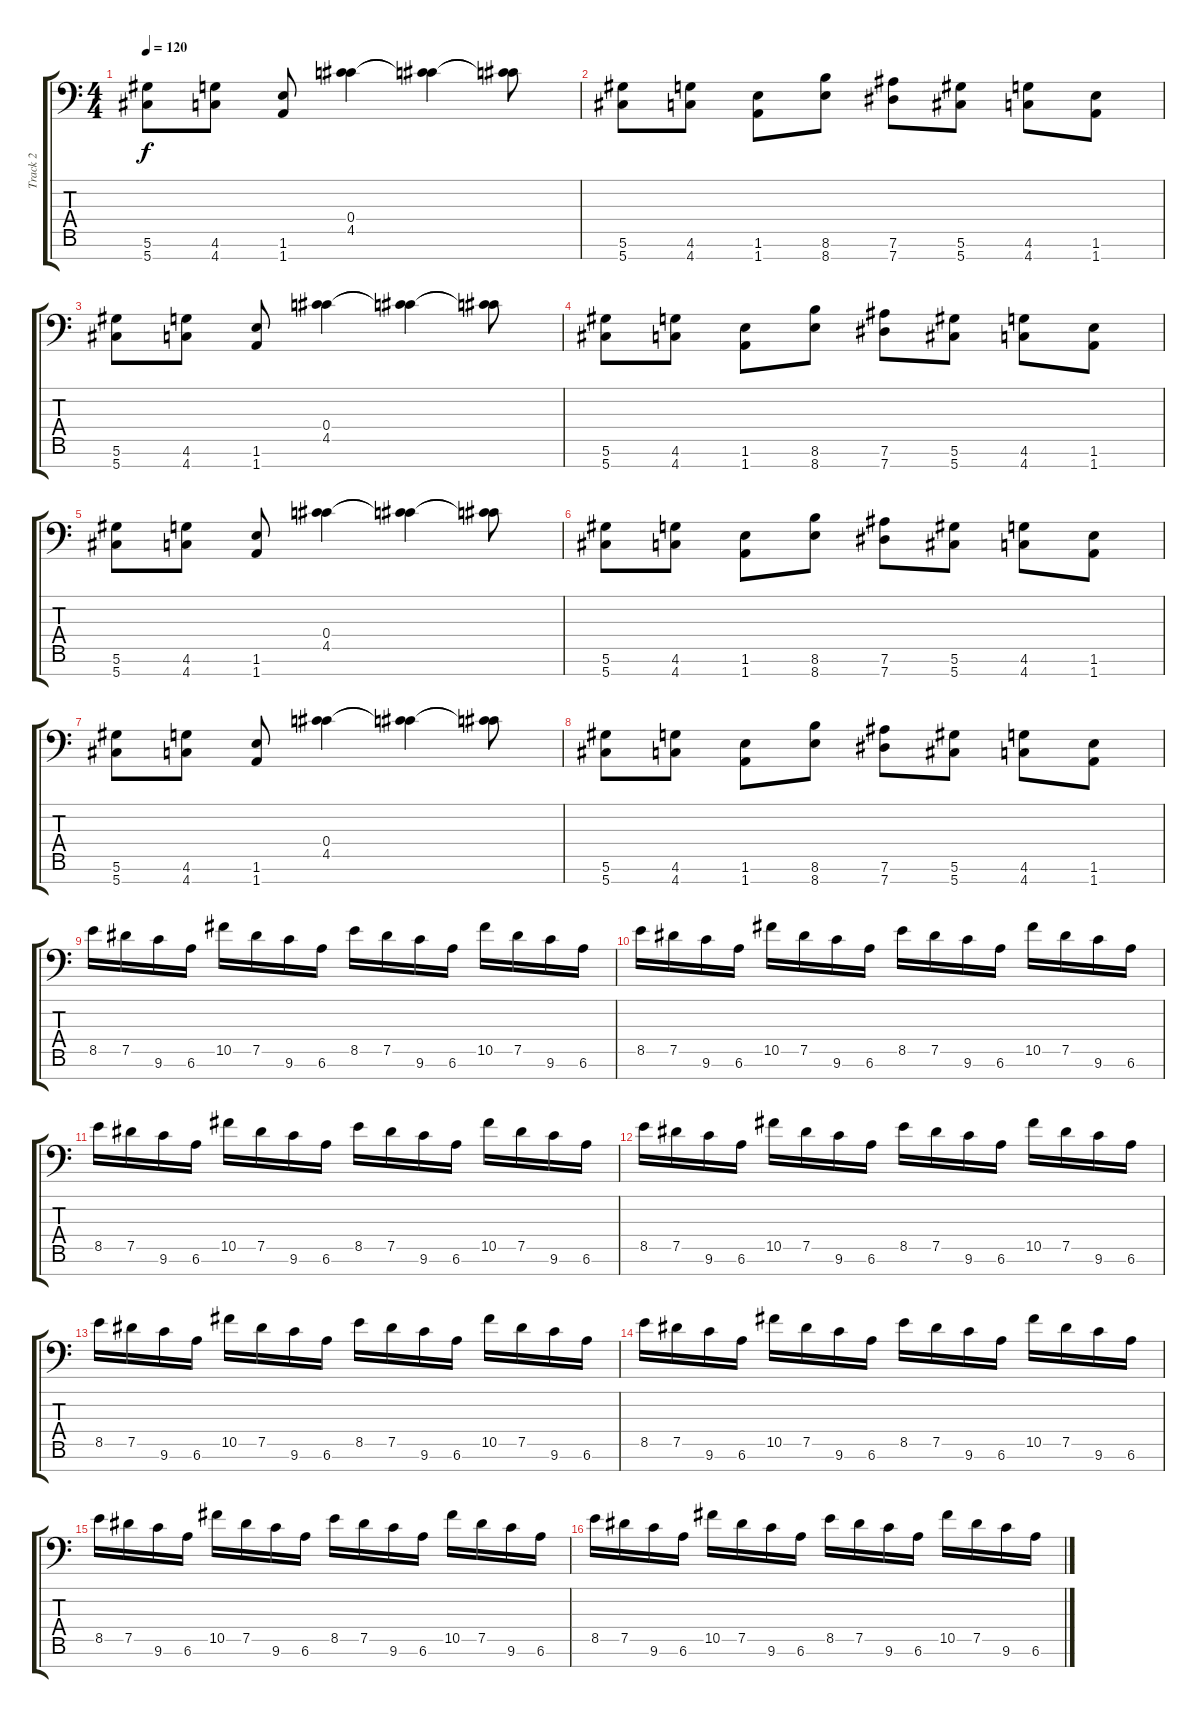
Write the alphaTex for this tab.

\track ("Track 2" "Track 2") {instrument distortionguitar}
\staff {score tabs}
\tuning (E4 Bb3 F3 Db3 Ab2 Eb2 Ab1) {hide}
\ts (4 4)
\tempo 120
\clef f4
\ks c
(5.6 5.7).8{dy f} (4.6 4.7).8 (1.6 1.7).8 (0.4 4.5).4 (0.4{t} 4.5{t}).4 (0.4{t} 4.5{t}).8 |
(5.6 5.7).8 (4.6 4.7).8 (1.6 1.7).8 (8.6 8.7).8 (7.6 7.7).8 (5.6 5.7).8 (4.6 4.7).8 (1.6 1.7).8 |
(5.6 5.7).8 (4.6 4.7).8 (1.6 1.7).8 (0.4 4.5).4 (0.4{t} 4.5{t}).4 (0.4{t} 4.5{t}).8 |
(5.6 5.7).8 (4.6 4.7).8 (1.6 1.7).8 (8.6 8.7).8 (7.6 7.7).8 (5.6 5.7).8 (4.6 4.7).8 (1.6 1.7).8 |
(5.6 5.7).8 (4.6 4.7).8 (1.6 1.7).8 (0.4 4.5).4 (0.4{t} 4.5{t}).4 (0.4{t} 4.5{t}).8 |
(5.6 5.7).8 (4.6 4.7).8 (1.6 1.7).8 (8.6 8.7).8 (7.6 7.7).8 (5.6 5.7).8 (4.6 4.7).8 (1.6 1.7).8 |
(5.6 5.7).8 (4.6 4.7).8 (1.6 1.7).8 (0.4 4.5).4 (0.4{t} 4.5{t}).4 (0.4{t} 4.5{t}).8 |
(5.6 5.7).8 (4.6 4.7).8 (1.6 1.7).8 (8.6 8.7).8 (7.6 7.7).8 (5.6 5.7).8 (4.6 4.7).8 (1.6 1.7).8 |
8.5.16 7.5.16 9.6.16 6.6.16 10.5.16 7.5.16 9.6.16 6.6.16 8.5.16 7.5.16 9.6.16 6.6.16 10.5.16 7.5.16 9.6.16 6.6.16 |
8.5.16 7.5.16 9.6.16 6.6.16 10.5.16 7.5.16 9.6.16 6.6.16 8.5.16 7.5.16 9.6.16 6.6.16 10.5.16 7.5.16 9.6.16 6.6.16 |
8.5.16 7.5.16 9.6.16 6.6.16 10.5.16 7.5.16 9.6.16 6.6.16 8.5.16 7.5.16 9.6.16 6.6.16 10.5.16 7.5.16 9.6.16 6.6.16 |
8.5.16 7.5.16 9.6.16 6.6.16 10.5.16 7.5.16 9.6.16 6.6.16 8.5.16 7.5.16 9.6.16 6.6.16 10.5.16 7.5.16 9.6.16 6.6.16 |
8.5.16 7.5.16 9.6.16 6.6.16 10.5.16 7.5.16 9.6.16 6.6.16 8.5.16 7.5.16 9.6.16 6.6.16 10.5.16 7.5.16 9.6.16 6.6.16 |
8.5.16 7.5.16 9.6.16 6.6.16 10.5.16 7.5.16 9.6.16 6.6.16 8.5.16 7.5.16 9.6.16 6.6.16 10.5.16 7.5.16 9.6.16 6.6.16 |
8.5.16 7.5.16 9.6.16 6.6.16 10.5.16 7.5.16 9.6.16 6.6.16 8.5.16 7.5.16 9.6.16 6.6.16 10.5.16 7.5.16 9.6.16 6.6.16 |
8.5.16 7.5.16 9.6.16 6.6.16 10.5.16 7.5.16 9.6.16 6.6.16 8.5.16 7.5.16 9.6.16 6.6.16 10.5.16 7.5.16 9.6.16 6.6.16
